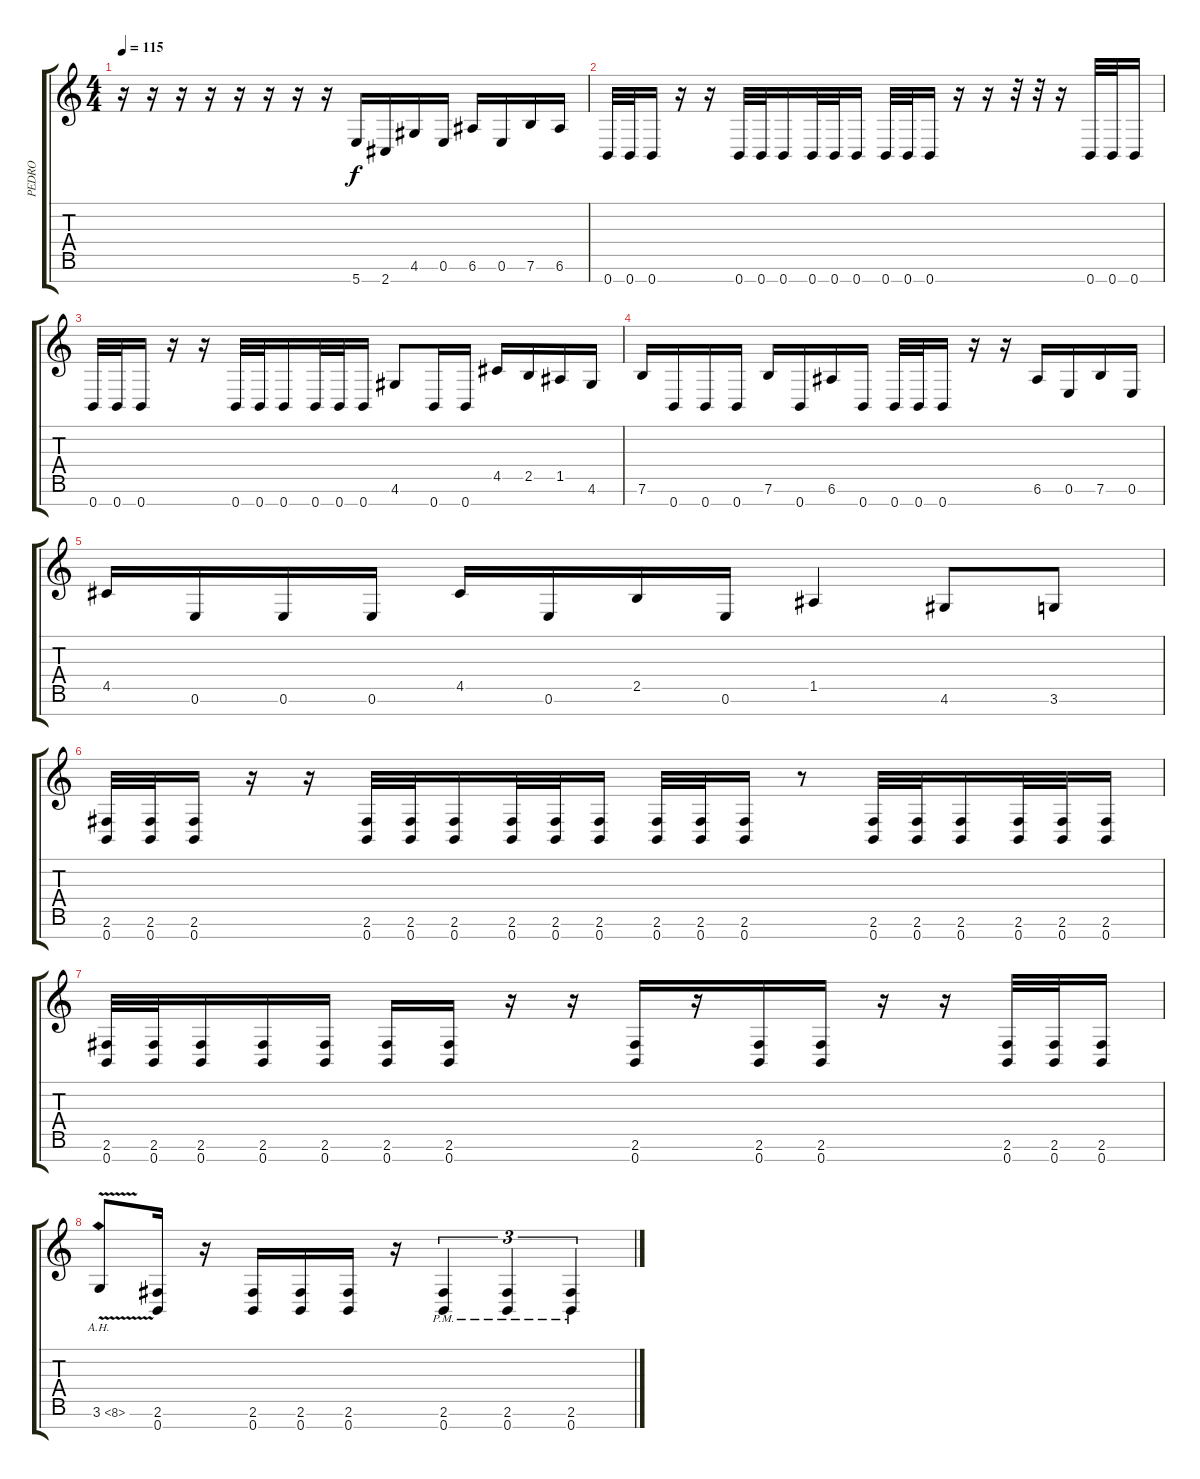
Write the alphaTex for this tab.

\track ("PEDRO" "PEDRO") {instrument distortionguitar}
\staff {score tabs}
\tuning (E4 B3 G3 D3 A2 E2 B1) {hide}
\ts (4 4)
\tempo 115
\clef g2
\ks c
r.16{dy f} r.16 r.16 r.16 r.16 r.16 r.16 r.16 5.7.16 2.7.16 4.6.16 0.6.16 6.6.16 0.6.16 7.6.16 6.6.16 |
0.7.32 0.7.32 0.7.16 r.16 r.16 0.7.32 0.7.32 0.7.16 0.7.32 0.7.32 0.7.16 0.7.32 0.7.32 0.7.16 r.16 r.16 r.32 r.32 r.16 0.7.32 0.7.32 0.7.16 |
0.7.32 0.7.32 0.7.16 r.16 r.16 0.7.32 0.7.32 0.7.16 0.7.32 0.7.32 0.7.16 4.6.8 0.7.16 0.7.16 4.5.16 2.5.16 1.5.16 4.6.16 |
7.6.16 0.7.16 0.7.16 0.7.16 7.6.16 0.7.16 6.6.16 0.7.16 0.7.32 0.7.32 0.7.16 r.16 r.16 6.6.16 0.6.16 7.6.16 0.6.16 |
4.5.16 0.6.16 0.6.16 0.6.16 4.5.16 0.6.16 2.5.16 0.6.16 1.5.4 4.6.8 3.6.8 |
(2.6 0.7).32 (2.6 0.7).32 (2.6 0.7).16 r.16 r.16 (2.6 0.7).32 (2.6 0.7).32 (2.6 0.7).16 (2.6 0.7).32 (2.6 0.7).32 (2.6 0.7).16 (2.6 0.7).32 (2.6 0.7).32 (2.6 0.7).16 r.8 (2.6 0.7).32 (2.6 0.7).32 (2.6 0.7).16 (2.6 0.7).32 (2.6 0.7).32 (2.6 0.7).16 |
(2.6 0.7).32 (2.6 0.7).32 (2.6 0.7).16 (2.6 0.7).16 (2.6 0.7).16 (2.6 0.7).16 (2.6 0.7).16 r.16 r.16 (2.6 0.7).16 r.16 (2.6 0.7).16 (2.6 0.7).16 r.16 r.16 (2.6 0.7).32 (2.6 0.7).32 (2.6 0.7).16 |
3.6{ah 5 v}.8 (2.6 0.7).16 r.16 (2.6 0.7).16 (2.6 0.7).16 (2.6 0.7).16 r.16 (2.6{pm} 0.7{pm}).4{tu (3 2)} (2.6{pm} 0.7{pm}).4{tu (3 2)} (2.6{pm} 0.7{pm}).4{tu (3 2)}
